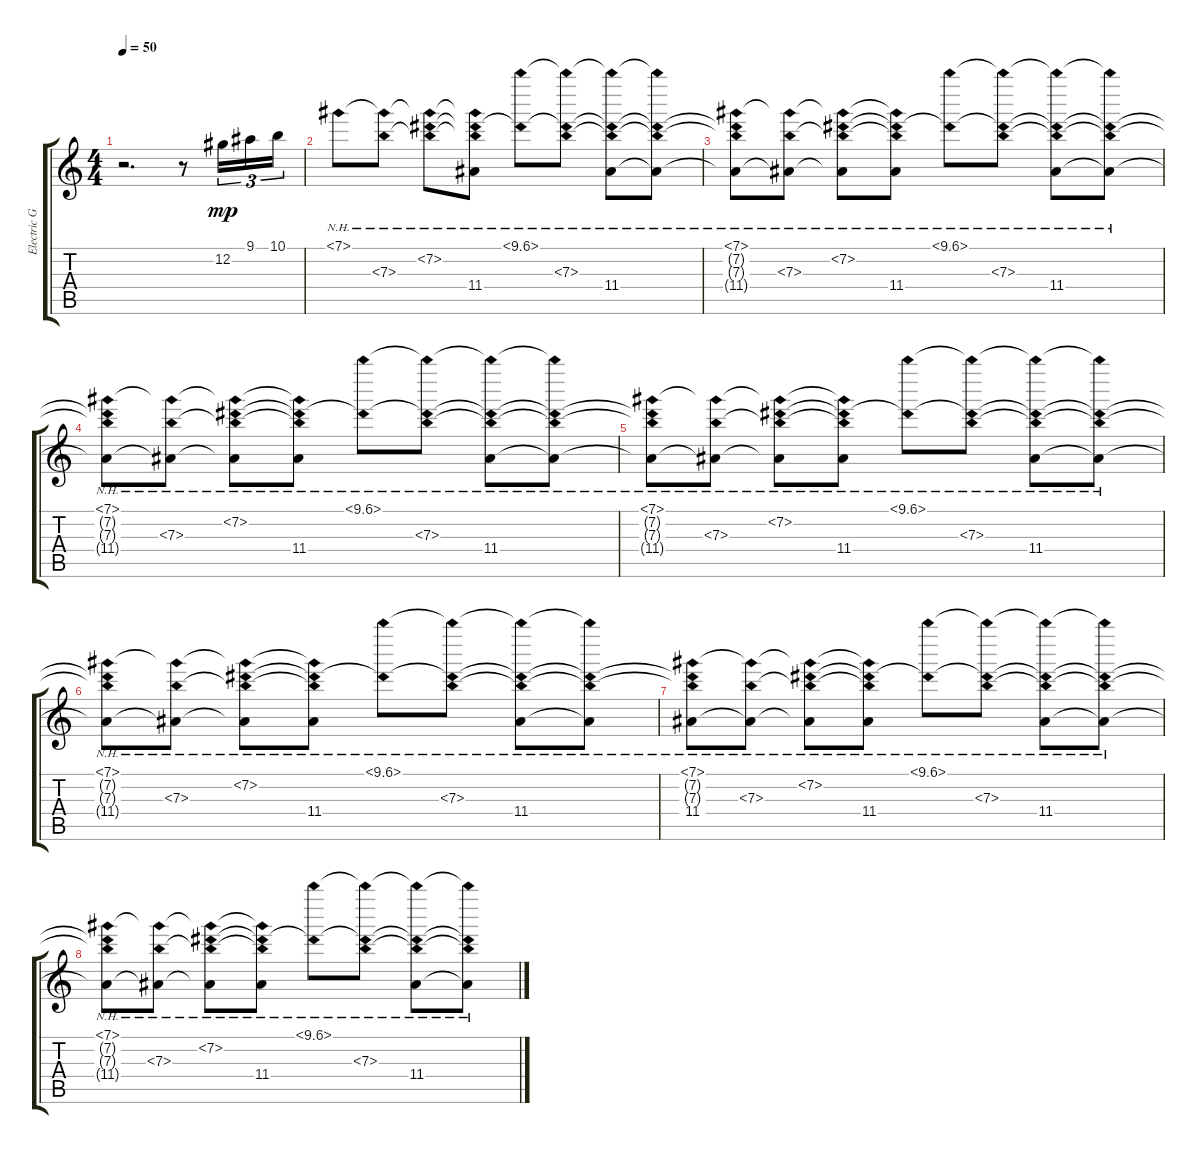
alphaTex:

\track ("Electric Guitar" "Electric G") {instrument overdrivenguitar}
\staff {score tabs}
\tuning (Db4 Ab3 E3 B2 Gb2 B1) {hide}
\ts (4 4)
\tempo 50
\clef g2
\ks c
r.2{d dy mf} r.8 12.2.16{tu (3 2) dy mp} 9.1.16{tu (3 2)} 10.1.16{tu (3 2)} |
7.1{nh}.8 (7.1{nh t} 7.3{nh}).8 (7.1{nh t} 7.2{nh} 7.3{nh t}).8 (7.1{nh t} 7.2{nh t} 7.3{nh t} 11.4).8 (10.1{nh} 7.2{nh t}).8 (10.1{nh t} 7.2{nh t} 7.3{nh}).8 (10.1{nh t} 7.2{nh t} 7.3{nh t} 11.4).8 (10.1{nh t} 7.2{nh t} 7.3{nh t} 11.4{t}).8 |
(7.1{nh} 7.2{nh t} 7.3{nh t} 11.4{t}).8 (7.1{nh t} 7.3{nh} 11.4{t}).8 (7.1{nh t} 7.2{nh} 7.3{nh t} 11.4{t}).8 (7.1{nh t} 7.2{nh t} 7.3{nh t} 11.4).8 (10.1{nh} 7.2{nh t}).8 (10.1{nh t} 7.2{nh t} 7.3{nh}).8 (10.1{nh t} 7.2{nh t} 7.3{nh t} 11.4).8 (10.1{nh t} 7.2{nh t} 7.3{nh t} 11.4{t}).8 |
(7.1{nh} 7.2{nh t} 7.3{nh t} 11.4{t}).8 (7.1{nh t} 7.3{nh} 11.4{t}).8 (7.1{nh t} 7.2{nh} 7.3{nh t} 11.4{t}).8 (7.1{nh t} 7.2{nh t} 7.3{nh t} 11.4).8 (10.1{nh} 7.2{nh t}).8 (10.1{nh t} 7.2{nh t} 7.3{nh}).8 (10.1{nh t} 7.2{nh t} 7.3{nh t} 11.4).8 (10.1{nh t} 7.2{nh t} 7.3{nh t} 11.4{t}).8 |
(7.1{nh} 7.2{nh t} 7.3{nh t} 11.4{t}).8 (7.1{nh t} 7.3{nh} 11.4{t}).8 (7.1{nh t} 7.2{nh} 7.3{nh t} 11.4{t}).8 (7.1{nh t} 7.2{nh t} 7.3{nh t} 11.4).8 (10.1{nh} 7.2{nh t}).8 (10.1{nh t} 7.2{nh t} 7.3{nh}).8 (10.1{nh t} 7.2{nh t} 7.3{nh t} 11.4).8 (10.1{nh t} 7.2{nh t} 7.3{nh t} 11.4{t}).8 |
(7.1{nh} 7.2{nh t} 7.3{nh t} 11.4{t}).8 (7.1{nh t} 7.3{nh} 11.4{t}).8 (7.1{nh t} 7.2{nh} 7.3{nh t} 11.4{t}).8 (7.1{nh t} 7.2{nh t} 7.3{nh t} 11.4).8 (10.1{nh} 7.2{nh t}).8 (10.1{nh t} 7.2{nh t} 7.3{nh}).8 (10.1{nh t} 7.2{nh t} 7.3{nh t} 11.4).8 (10.1{nh t} 7.2{nh t} 7.3{nh t} 11.4{t}).8 |
(7.1{nh} 7.2{nh t} 7.3{nh t} 11.4).8 (7.1{nh t} 7.3{nh} 11.4{t}).8 (7.1{nh t} 7.2{nh} 7.3{nh t} 11.4{t}).8 (7.1{nh t} 7.2{nh t} 7.3{nh t} 11.4).8 (10.1{nh} 7.2{nh t}).8 (10.1{nh t} 7.2{nh t} 7.3{nh}).8 (10.1{nh t} 7.2{nh t} 7.3{nh t} 11.4).8 (10.1{nh t} 7.2{nh t} 7.3{nh t} 11.4{t}).8 |
(7.1{nh} 7.2{nh t} 7.3{nh t} 11.4{t}).8 (7.1{nh t} 7.3{nh} 11.4{t}).8 (7.1{nh t} 7.2{nh} 7.3{nh t} 11.4{t}).8 (7.1{nh t} 7.2{nh t} 7.3{nh t} 11.4).8 (10.1{nh} 7.2{nh t}).8 (10.1{nh t} 7.2{nh t} 7.3{nh}).8 (10.1{nh t} 7.2{nh t} 7.3{nh t} 11.4).8 (10.1{nh t} 7.2{nh t} 7.3{nh t} 11.4{t}).8
